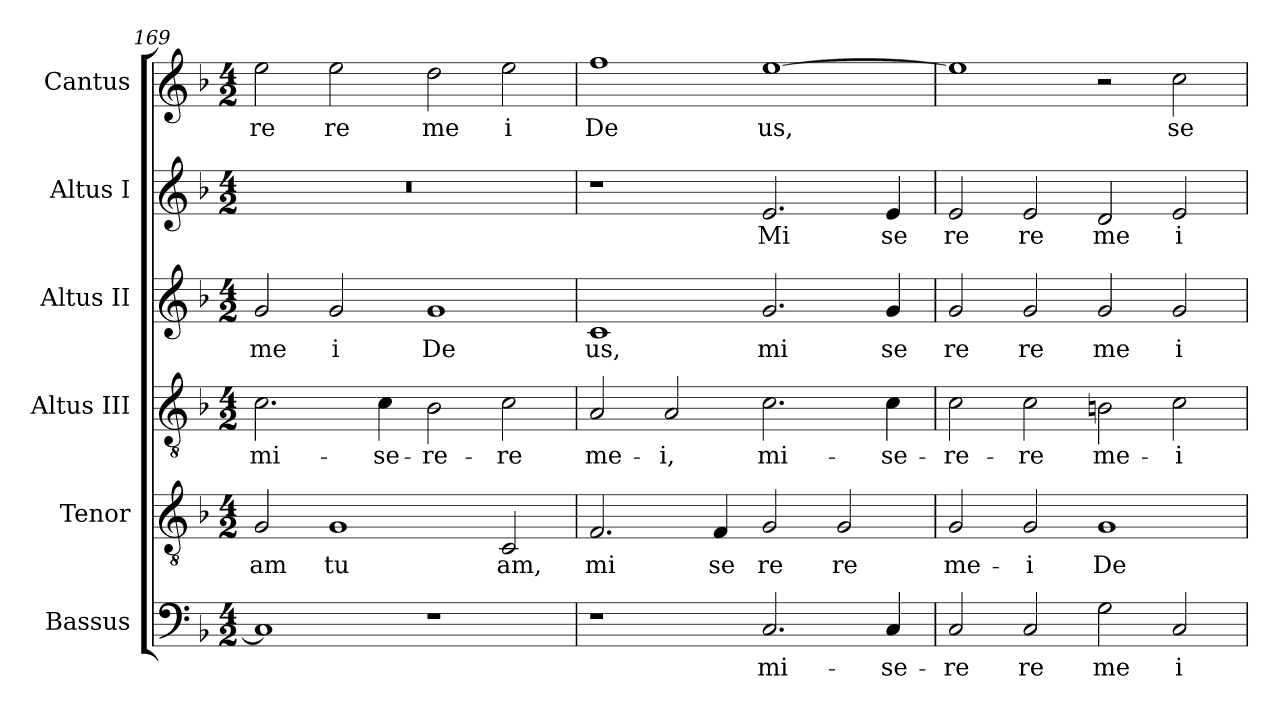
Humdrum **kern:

**kern	**text	**kern	**text	**kern	**text	**kern	**text	**kern	**text	**kern	**text
*part6	*part6	*part5	*part5	*part4	*part4	*part3	*part3	*part2	*part2	*part1	*part1
*staff6	*staff6	*staff5	*staff5	*staff4	*staff4	*staff3	*staff3	*staff2	*staff2	*staff1	*staff1
*I"Bassus	*	*I"Tenor	*	*I"Altus III	*	*I"Altus II	*	*I"Altus I	*	*I"Cantus	*
*I'Bassus	*	*I'Tenor	*	*I'Altus III	*	*I'Altus II	*	*I'Altus I	*	*I'Cantus	*
*clefF4	*	*clefGv2	*	*clefGv2	*	*clefG2	*	*clefG2	*	*clefG2	*
*ITrd-3c-5	*	*ITrd-3c-5	*	*ITrd-3c-5	*	*ITrd-3c-5	*	*	*	*ITrd-3c-5	*
*k[b-e-]	*	*k[b-e-]	*	*k[b-e-]	*	*k[b-e-]	*	*k[b-]	*	*k[b-e-]	*
*B-:	*	*B-:	*	*B-:	*	*B-:	*	*F:	*	*B-:	*
*M4/2	*	*M4/2	*	*M4/2	*	*M4/2	*	*M4/2	*	*M4/2	*
=169	=169	=169	=169	=169	=169	=169	=169	=169	=169	=169	=169
!	!	!	!LO:LY:b:cj	!	!LO:LY:b:cj	!	!LO:LY:b:cj	!	!	!	!LO:LY:b:cj
1F]	.	2c/	am	2.f\	mi-	2cc/	me	0r	.	2aa\	re
!	!	!	!LO:LY:b:cj	!	!	!	!LO:LY:b:cj	!	!	!	!LO:LY:b:cj
.	.	1c	tu	.	.	2cc/	i	.	.	2aa\	re
!	!	!	!	!	!LO:LY:b:cj	!	!	!	!	!	!
.	.	.	.	4f\	-se-	.	.	.	.	.	.
!	!	!	!	!	!LO:LY:b:cj	!	!LO:LY:b:cj	!	!	!	!LO:LY:b:cj
1r	.	.	.	2e-\	-re-	1cc	De	.	.	2gg\	me
!	!	!	!LO:LY:b:cj	!	!LO:LY:b:cj	!	!	!	!	!	!LO:LY:b:cj
.	.	2F/	am,	2f\	-re	.	.	.	.	2aa\	i
=170	=170	=170	=170	=170	=170	=170	=170	=170	=170	=170	=170
!	!	!	!LO:LY:b:cj	!	!LO:LY:b:cj	!	!LO:LY:b:cj	!	!	!	!LO:LY:b:cj
1r	.	2.B-/	mi	2d/	me-	1f	us,	1r	.	1bb-	De
!	!	!	!	!	!LO:LY:b:cj	!	!	!	!	!	!
.	.	.	.	2d/	-i,	.	.	.	.	.	.
!	!	!	!LO:LY:b:cj	!	!	!	!	!	!	!	!
.	.	4B-/	se	.	.	.	.	.	.	.	.
!	!LO:LY:b:cj	!	!LO:LY:b:cj	!	!LO:LY:b:cj	!	!LO:LY:b:cj	!	!LO:LY:b:cj	!	!LO:LY:b:cj
2.F/	mi-	2c/	re	2.f\	mi-	2.cc/	mi	2.e/	Mi	[>1aa	us,
!	!	!	!LO:LY:b:cj	!	!	!	!	!	!	!	!
.	.	2c/	re	.	.	.	.	.	.	.	.
!	!LO:LY:b:cj	!	!	!	!LO:LY:b:cj	!	!LO:LY:b:cj	!	!LO:LY:b:cj	!	!
4F/	-se-	.	.	4f\	-se-	4cc/	se	4e/	se	.	.
!!LO:LB:g=z
=171	=171	=171	=171	=171	=171	=171	=171	=171	=171	=171	=171
!	!LO:LY:b:cj	!	!LO:LY:b:cj	!	!LO:LY:b:cj	!	!LO:LY:b:cj	!	!LO:LY:b:cj	!	!
2F/	-re	2c/	me-	2f\	-re-	2cc/	re	2e/	re	1aa]	.
!	!LO:LY:b:cj	!	!LO:LY:b:cj	!	!LO:LY:b:cj	!	!LO:LY:b:cj	!	!LO:LY:b:cj	!	!
2F/	re	2c/	-i	2f\	-re	2cc/	re	2e/	re	.	.
!	!LO:LY:b:cj	!	!LO:LY:b:cj	!	!LO:LY:b:cj	!	!LO:LY:b:cj	!	!LO:LY:b:cj	!	!
2c\	me	1c	De-	2en\	me-	2cc/	me	2d/	me	2r	.
!	!LO:LY:b:cj	!	!	!	!LO:LY:b:cj	!	!LO:LY:b:cj	!	!LO:LY:b:cj	!	!LO:LY:b:cj
2F/	i	.	.	2f\	-i	2cc/	i	2e/	i	2ff\	se
=	=	=	=	=	=	=	=	=	=	=	=
*-	*-	*-	*-	*-	*-	*-	*-	*-	*-	*-	*-
